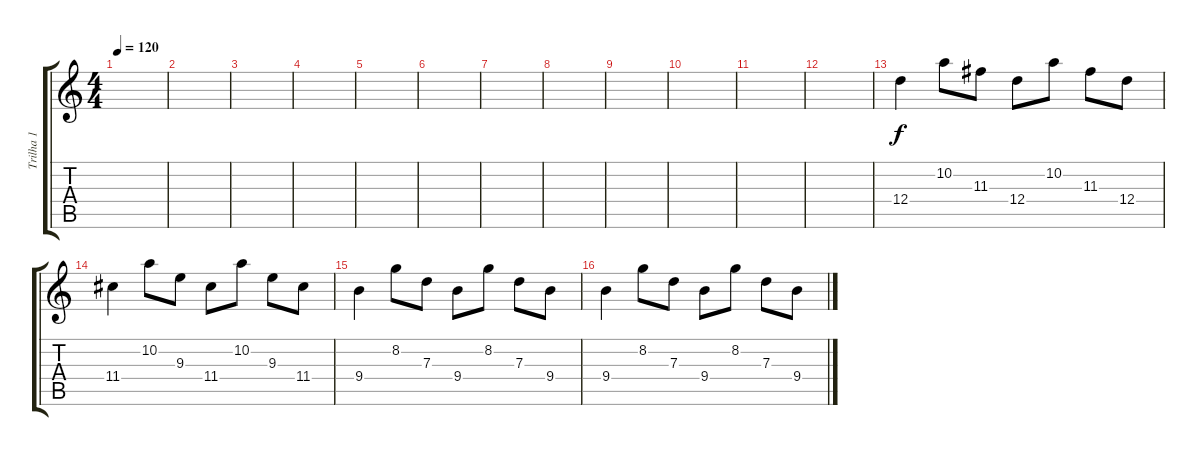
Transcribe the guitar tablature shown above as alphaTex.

\track ("Trilha 1" "Trilha 1") {instrument electricguitarclean}
\staff {score tabs}
\tuning (E4 B3 G3 D3 A2 E2) {hide}
\ts (4 4)
\tempo 120
\clef g2
\ks c
|
|
|
|
|
|
|
|
|
|
|
|
12.4.4 10.2.8 11.3.8 12.4.8 10.2.8 11.3.8 12.4.8 |
11.4.4 10.2.8 9.3.8 11.4.8 10.2.8 9.3.8 11.4.8 |
9.4.4 8.2.8 7.3.8 9.4.8 8.2.8 7.3.8 9.4.8 |
9.4.4 8.2.8 7.3.8 9.4.8 8.2.8 7.3.8 9.4.8
